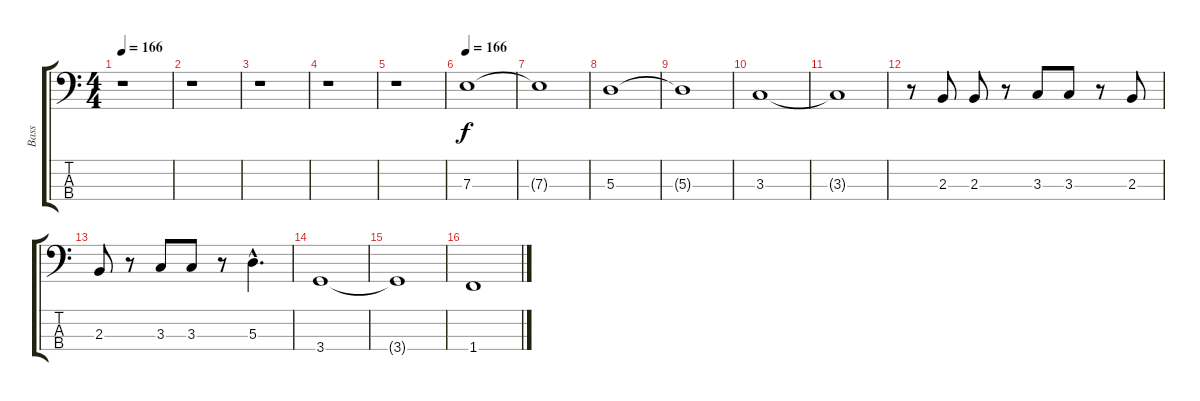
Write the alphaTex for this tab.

\track ("Bass" "Bass") {instrument electricbassfinger}
\staff {score tabs}
\tuning (G2 D2 A1 E1) {hide}
\ts (4 4)
\tempo 166
\clef f4
\ks c
r.1{dy f} |
r.1 |
r.1 |
r.1 |
r.1 |
\section ("" "")
\tempo 166
7.3.1 |
7.3{t}.1 |
5.3.1 |
5.3{t}.1 |
3.3.1 |
3.3{t}.1 |
r.8 2.3.8 2.3.8 r.8 3.3.8 3.3.8 r.8 2.3.8 |
2.3.8 r.8 3.3.8 3.3.8 r.8 5.3{hac}.4{d} |
\section ("" "")
3.4.1 |
3.4{t}.1 |
1.4.1
